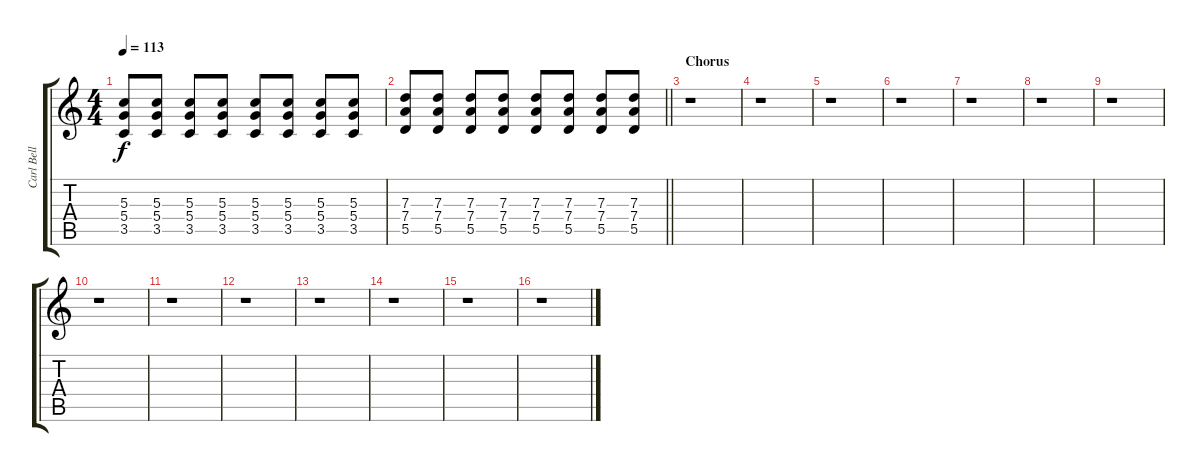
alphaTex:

\track ("Carl Bell (Rhythm Guitar)" "Carl Bell ") {instrument acousticguitarsteel}
\staff {score tabs}
\tuning (E4 B3 G3 D3 A2 E2) {hide}
\ts (4 4)
\tempo 113
\clef g2
\ks c
(5.3 5.4 3.5).8{dy f volume 8 instrument distortionguitar} (5.3 5.4 3.5).8 (5.3 5.4 3.5).8 (5.3 5.4 3.5).8 (5.3 5.4 3.5).8 (5.3 5.4 3.5).8 (5.3 5.4 3.5).8 (5.3 5.4 3.5).8 |
\barLineRight lightlight
(7.3 7.4 5.5).8 (7.3 7.4 5.5).8 (7.3 7.4 5.5).8 (7.3 7.4 5.5).8 (7.3 7.4 5.5).8 (7.3 7.4 5.5).8 (7.3 7.4 5.5).8 (7.3 7.4 5.5).8 |
\section ("" "Chorus")
r.1 |
r.1 |
r.1 |
r.1 |
r.1 |
r.1 |
r.1 |
r.1 |
r.1 |
r.1 |
r.1 |
r.1 |
r.1 |
r.1
